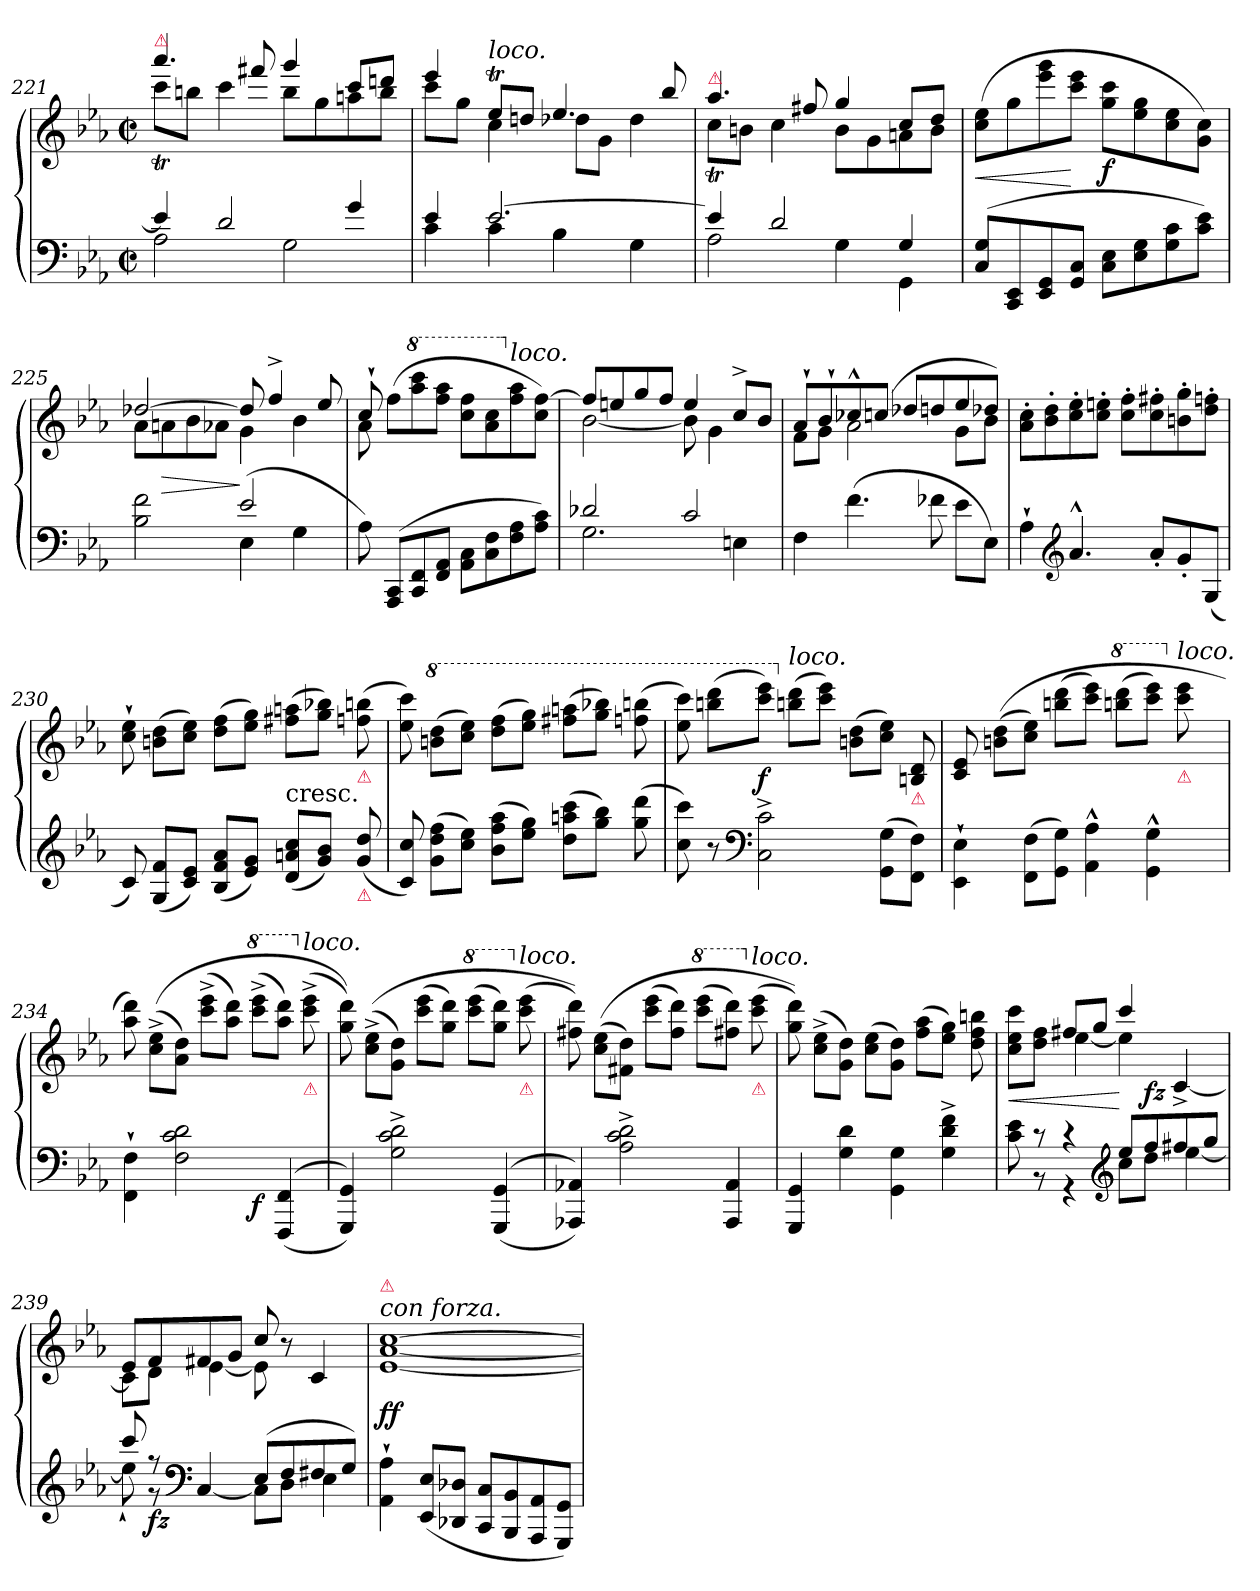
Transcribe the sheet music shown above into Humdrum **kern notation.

**kern	**kern	**dynam
*part1	*part1	*part1
*staff2	*staff1	*staff1/2
*clefF4	*clefG2	*
*k[b-e-a-]	*k[b-e-a-]	*
*c:	*c:	*
*M2/2	*M2/2	*
*met(c|)	*met(c|)	*
=221	=221	=221
*^	*^	*
!	!	!LO:TX:a:color=crimson:t=⚠	!	!
4e-]	2A-	4.aaa-	8cccTL	.
.	.	.	8bbnJ	.
2d	.	.	4ccc	.
.	.	8fff#X	.	.
.	2G	4ggg	8bbL	.
.	.	.	8gg	.
4g	.	8cccL	8aan	.
.	.	8dddnJ	8bbJ	.
=222	=222	=222	=222	=222
4e-	4c	4eee-	8cccL	.
.	.	.	8ggJ	.
!	!	!LO:TX:a:i:t=loco.	!	!
[2.e-	4c	8ee-TL	4cc	.
.	.	8ddnJ	.	.
.	4B-	4.ee-	8dd-XL	.
.	.	.	8gJ	.
.	4G	.	4dd-	.
.	.	8bb-	.	.
=223	=223	=223	=223	=223
!	!	!LO:TX:a:color=crimson:t=⚠	!	!
4e-]	2A-	4.aa-	8ccTL	.
.	.	.	8bnJ	.
2d	.	.	4cc	.
.	.	8ff#X	.	.
.	4G	4gg	8bL	.
.	.	.	8g	.
4G	4GG	8ccL	8an	.
.	.	8ddJ	8bJ	.
*v	*v	*	*	*
*	*v	*v	*
=224	=224	=224
(<8C 8GL	(8cc 8ee-L	<
8CC 8EE-	8gg	.
8EE- 8GG	8eee- 8ggg	.
8GG 8CJ	8ccc 8eee-J	[
8C 8E-L	8gg 8cccL	f
8E- 8G	8ee- 8gg	.
8G 8c	8cc 8ee-	.
8c 8e-J)	8g 8ccJ)	.
=225	=225	=225
*^	*^	*
2B-\ 2f\	2rGGyy	[2dd-X	8a-L	.
.	.	.	8an	>
.	.	.	8b-	.
.	.	.	8a-XJ	.
(4E-\	2e-/	8dd-]	4g	]
.	.	4ff^	.	.
4G\	.	.	4b-	.
.	.	8ee-	.	.
*v	*v	*	*	*
=226	=226	=226	=226
8A-)	8cc`>	8a-	.
(>8AAA- 8CCL	(8ffL	2ryy	.
*	*8va	*	*
8CC 8FF	8aaa- 8cccc	.	.
8FF 8AA-J	8fff 8aaa-J	.	.
8AA- 8CL	8ccc 8fffL	.	.
8C 8F	8aa- 8ccc	4ryy	.
*	*X8va	*	*
!	!LO:TX:a:i:t=loco.	!	!
8F 8A-	8ff 8aa-	.	.
8A- 8cJ)	8cc [8ffJ)	8ryy	.
=227	=227	=227	=227
*^	*	*	*
2d-X	2.G	8ffL]	[2b-	.
.	.	8een	.	.
.	.	8gg	.	.
.	.	8ffJ	.	.
2c	.	4ee	8b-]	.
.	.	.	4g	.
.	4En	8cc^L	.	.
.	.	8b-J	8ryy	.
*v	*v	*	*	*
=228	=228	=228	=228
4F	8a-`L	8fL	.
.	8b-`	8gJ	.
(4.f	8cc-X^^	2a-	.
.	(8ccnJ	.	.
.	8dd-XL	.	.
8f-X	8ddn	.	.
8e-L	8ee-	8gL	.
8E-J)	8dd-XJ)	8b-J	.
*	*v	*v	*
=229	=229	=229
4A-`	8a-' 8cc'L	.
.	8b-' 8dd'	.
*clefG2	*	*
4.a-^^	8cc' 8ee-'	.
.	8cc' 8een'J	.
.	8cc' 8ff'L	.
8a-'L	8cc' 8ff#X'	.
8g'	8bn' 8gg'	.
(8GJ	8dd' 8ffn'J	.
=230	=230	=230
8c)	8cc` 8ee-`	.
(8G 8fL	(8bn 8ddL	.
8c 8e-J)	8cc 8ee-J)	.
(8B- 8f 8a-L	(8dd 8ffL	.
8e- 8gJ)	8ee- 8ggJ)	.
!	!LO:TX:c:t=cresc.	!
(8d 8an 8ccL	(8ff#X 8aanL	.
8g 8b-J)	8gg 8bb-XJ)	.
!	!LO:TX:b:color=crimson:t=⚠	!
!LO:TX:b:color=crimson:t=⚠	!	!
(8g/ 8dd/	(8ffn 8bbn	.
=231	=231	=231
8c 8cc)	8ee- 8ccc)	.
*	*8va	*
(8g 8dd 8ffL	(8bbn 8dddL	.
8cc 8ee-J)	8ccc 8eee-J)	.
(8b- 8ff 8aa-L	(8ddd 8fffL	.
8ee- 8ggJ)	8eee- 8gggJ)	.
(8dd 8aan 8cccL	(8fff#X 8aaanL	.
8gg 8bb-J)	8ggg 8bbb-XJ)	.
(8gg 8ddd	(8fffn 8bbbn	.
=232	=232	=232
8cc 8ccc)	8eee- 8cccc)	.
8r	(8bbbn 8ddddL	.
*clefF4	*	*
2C^> 2c^>	8cccc 8eeee-J)	f
*	*X8va	*
!	!LO:TX:a:i:t=loco.	!
.	(8bbn 8dddL	.
.	8ccc 8eee-J)	.
.	(8bn 8ddL	.
(8GG\ 8G\L	8cc 8ee-J)	.
!	!LO:TX:b:color=crimson:t=⚠	!
8FF\ 8F\J)	8Bn 8d	.
=233	=233	=233
4EE-`\ 4E-`\	8c 8e-	.
.	((8bn 8ddL	.
(8FF\ 8F\L	8cc 8ee-J)	.
8GG\ 8G\J)	(8bbn 8dddL	.
4AA-^^ 4A-^^	8ccc 8eee-J)	.
*	*8va	*
.	(8bbbn 8ddddL	.
4GG^^\ 4G^^\	8cccc 8eeee-J)	.
*	*X8va	*
!	!LO:TX:b:color=crimson:t=⚠	!
!	!LO:TX:a:i:t=loco.	!
.	8ccc 8eee-	.
=234	=234	=234
*^	*	*
4FF`\ 4F`\	2ryy	8aa- 8ddd)	.
.	.	((8cc^< 8ee-^<L	.
2F 2c 2d	.	8a- 8ddJ)	.
.	.	(8ccc^< 8eee-^<L	.
.	8ryy	8aa- 8dddJ)	.
*	*	*8va	*
!	!	!	!LO:DY:b=2
.	4.ryy	(8cccc^< 8eeee-^<L	f
(<(>4FFF 4FF	.	8aaa- 8ddddJ)	.
*	*	*X8va	*
!	!	!LO:TX:b:color=crimson:t=⚠	!
!	!	!LO:TX:a:i:t=loco.	!
.	.	(8ccc^< 8eee-^<	.
*v	*v	*	*
=235	=235	=235
4GGG 4GG))	8gg 8ddd))	.
.	((8cc^< 8ee-^<L	.
2G^< 2c^< 2d^<	8g 8ddJ)	.
.	(8ccc 8eee-L	.
.	8gg 8dddJ)	.
*	*8va	*
.	(8cccc 8eeee-L	.
(<(>4GGG 4GG	8ggg 8ddddJ)	.
*	*X8va	*
!	!LO:TX:b:color=crimson:t=⚠	!
!	!LO:TX:a:i:t=loco.	!
.	(>8ccc 8eee-	.
=236	=236	=236
4AAA-X 4AA-X))	8ff#X 8ddd))	.
.	((8cc 8ee-L	.
2A-^< 2c^< 2d^<	8f#X 8ddJ)	.
.	(8ccc 8eee-L	.
.	8ff# 8dddJ)	.
*	*8va	*
.	(8cccc 8eeee-L	.
4AAA- 4AA-	8fff#X 8ddddJ)	.
*	*X8va	*
!	!LO:TX:b:color=crimson:t=⚠	!
!	!LO:TX:a:i:t=loco.	!
.	(8ccc 8eee-	.
=237	=237	=237
4GGG 4GG	8gg 8ddd))	.
.	(8cc^< 8ee-^<L	.
4G 4d	8g 8ddJ)	.
.	(8cc 8ee-L	.
4GG\ 4G\	8g 8ddJ)	.
.	(8ff 8aa-L	.
4G^> 4d^> 4f^>	8ee- 8ggJ)	.
.	8dd 8ff 8bbn	.
=238	=238	=238
*^	*^	*
*	*	*	*^	*
8c\ 8e-\	8ryy	8cc\ 8ee-\ 8ccc\L	8ryy	2ryy	<
8r	8r	8dd\ 8ff\J	8ryy	.	.
4r	4r	8ff#XL	[4ee-	.	.
.	.	8ggJ	.	.	.
*clefG2	*	*	*	*	*
8ee-L	8ccL	4ccc	4ee-]	8ryy	[
8ff	8ddJ	.	.	4.ryy	fz
8ff#X	[4ee-	[4c^>	4rAyy	.	.
8ggJ	.	.	.	.	.
*	*	*	*v	*v	*
=239	=239	=239	=239	=239
8ccc	8ee-`>]	8e-L	8cL]	.
!	!	!	!	!LO:DY:b=2
8r	8r	8f	8dJ	fz
*clefF4	*	*	*	*
[4C	4ryy	8f#X	[4e-	.
.	.	8gJ	.	.
(8E-L	8CL]	8cc	8e-]	.
8F	8DJ	8r	8rAyy	.
8F#X	4E-	4c	4rAyy	.
8GJ)	.	.	.	.
*v	*v	*	*	*
*	*v	*v	*
=240	=240	=240
!	!LO:TX:a:i:t=con forza.	!
!	!LO:TX:a:color=crimson:t=⚠	!
4AA-` 4A-`	[1e- [>1a- [1cc	ff
(8EE- 8E-L	.	.
8DD-X 8D-XJ	.	.
8CC 8CL	.	.
8BBB- 8BB-	.	.
8AAA- 8AA-	.	.
8GGG 8GGJ)	.	.
=	=	=
*-	*-	*-
